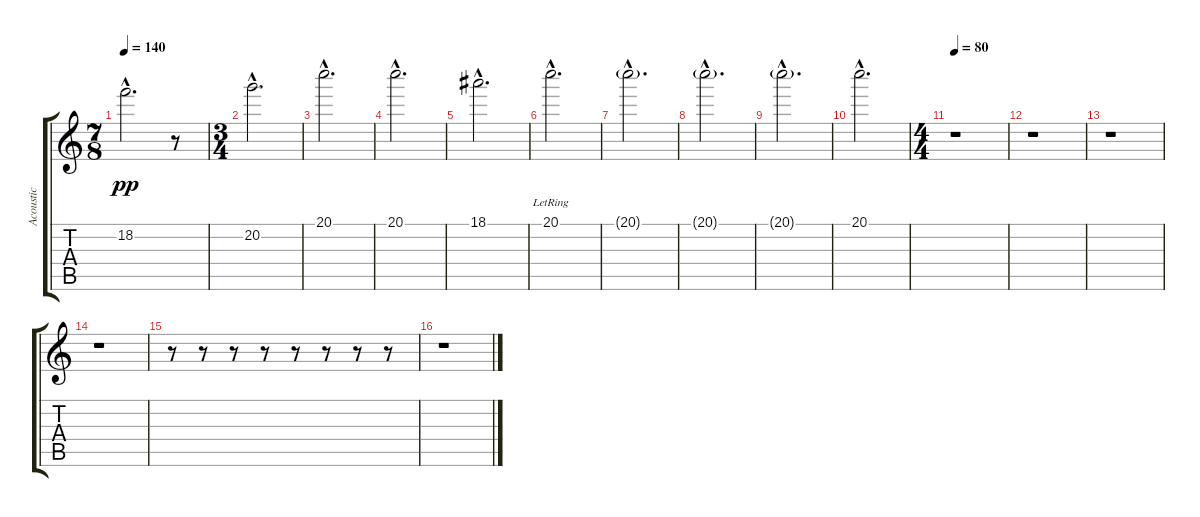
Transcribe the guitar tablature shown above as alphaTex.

\track ("Acoustic" "Acoustic") {instrument acousticguitarnylon}
\staff {score tabs}
\tuning (E4 B3 G3 D3 A2 E2) {hide}
\ts (7 8)
\tempo 140
\clef g2
\ks c
18.2{hac}.2{d dy pp} r.8 |
\ts (3 4)
20.2{hac}.2{d} |
20.1{hac}.2{d} |
20.1{hac}.2{d} |
18.1{hac}.2{d} |
20.1{hac lr}.2{d} |
20.1{g hac}.2{d} |
20.1{g hac}.2{d} |
20.1{g hac}.2{d} |
20.1{hac}.2{d} |
\ts (4 4)
\tempo 80
r.1 |
r.1 |
r.1 |
r.1 |
r.8 r.8 r.8 r.8 r.8 r.8 r.8 r.8 |
r.1
